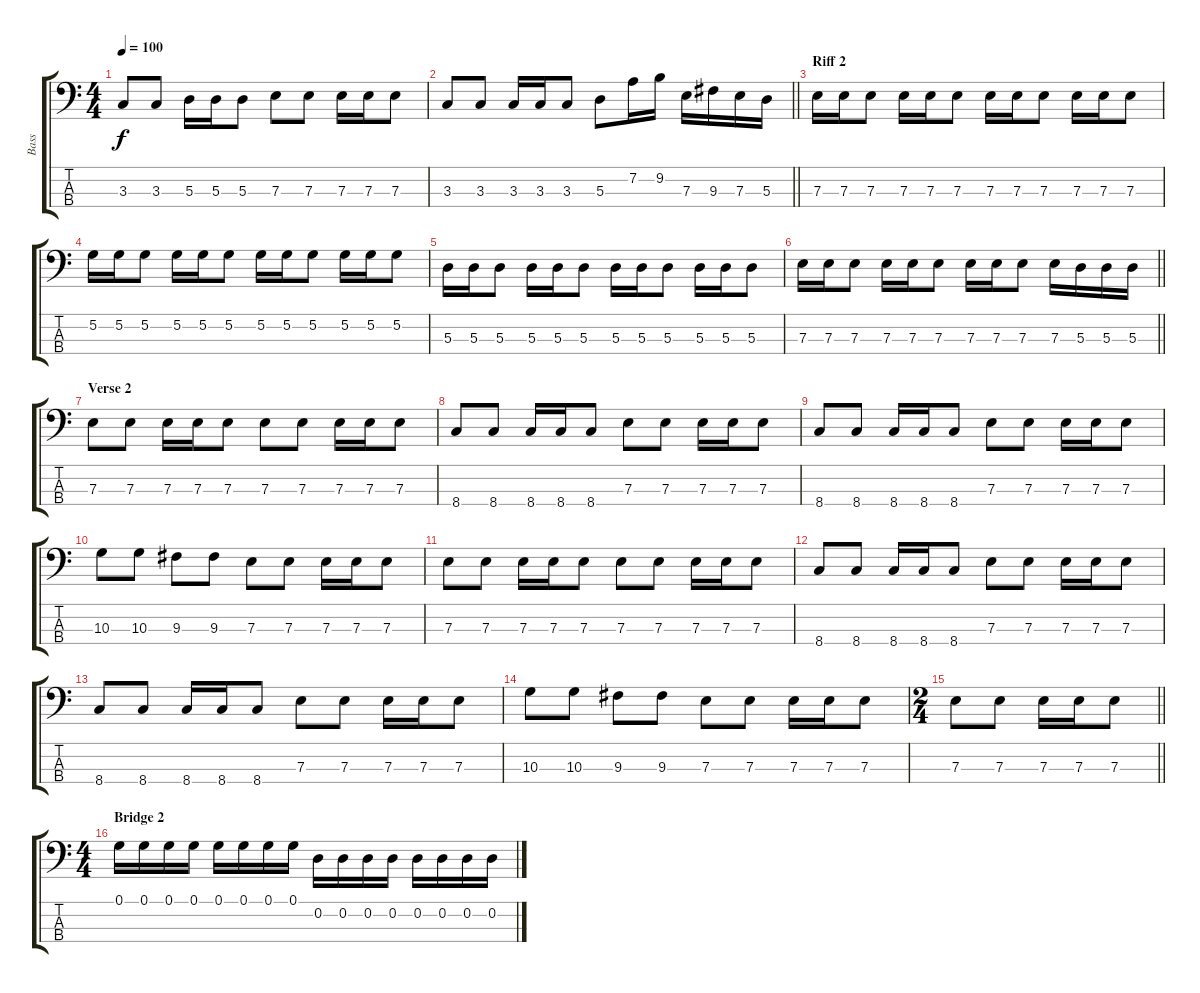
\track ("Bass" "Bass") {instrument electricbassfinger}
\staff {score tabs}
\tuning (G2 D2 A1 E1) {hide}
\ts (4 4)
\tempo 100
\clef f4
\ks c
3.3.8{dy f} 3.3.8 5.3.16 5.3.16 5.3.8 7.3.8 7.3.8 7.3.16 7.3.16 7.3.8 |
\barLineRight lightlight
3.3.8 3.3.8 3.3.16 3.3.16 3.3.8 5.3.8 7.2.16 9.2.16 7.3.16 9.3.16 7.3.16 5.3.16 |
\section ("" "Riff 2")
7.3.16 7.3.16 7.3.8 7.3.16 7.3.16 7.3.8 7.3.16 7.3.16 7.3.8 7.3.16 7.3.16 7.3.8 |
5.2.16 5.2.16 5.2.8 5.2.16 5.2.16 5.2.8 5.2.16 5.2.16 5.2.8 5.2.16 5.2.16 5.2.8 |
5.3.16 5.3.16 5.3.8 5.3.16 5.3.16 5.3.8 5.3.16 5.3.16 5.3.8 5.3.16 5.3.16 5.3.8 |
\barLineRight lightlight
7.3.16 7.3.16 7.3.8 7.3.16 7.3.16 7.3.8 7.3.16 7.3.16 7.3.8 7.3.16 5.3.16{instrument slapbass1} 5.3.16 5.3.16 |
\section ("" "Verse 2")
7.3.8{instrument electricbassfinger} 7.3.8 7.3.16 7.3.16 7.3.8 7.3.8 7.3.8 7.3.16 7.3.16 7.3.8 |
8.4.8 8.4.8 8.4.16 8.4.16 8.4.8 7.3.8 7.3.8 7.3.16 7.3.16 7.3.8 |
8.4.8 8.4.8 8.4.16 8.4.16 8.4.8 7.3.8 7.3.8 7.3.16 7.3.16 7.3.8 |
10.3.8 10.3.8 9.3.8 9.3.8 7.3.8 7.3.8 7.3.16 7.3.16 7.3.8 |
7.3.8 7.3.8 7.3.16 7.3.16 7.3.8 7.3.8 7.3.8 7.3.16 7.3.16 7.3.8 |
8.4.8 8.4.8 8.4.16 8.4.16 8.4.8 7.3.8 7.3.8 7.3.16 7.3.16 7.3.8 |
8.4.8 8.4.8 8.4.16 8.4.16 8.4.8 7.3.8 7.3.8 7.3.16 7.3.16 7.3.8 |
10.3.8 10.3.8 9.3.8 9.3.8 7.3.8 7.3.8 7.3.16 7.3.16 7.3.8 |
\ts (2 4)
\barLineRight lightlight
7.3.8 7.3.8 7.3.16 7.3.16 7.3.8 |
\ts (4 4)
\section ("" "Bridge 2")
0.1.16 0.1.16 0.1.16 0.1.16 0.1.16 0.1.16 0.1.16 0.1.16 0.2.16 0.2.16 0.2.16 0.2.16 0.2.16 0.2.16 0.2.16 0.2.16
